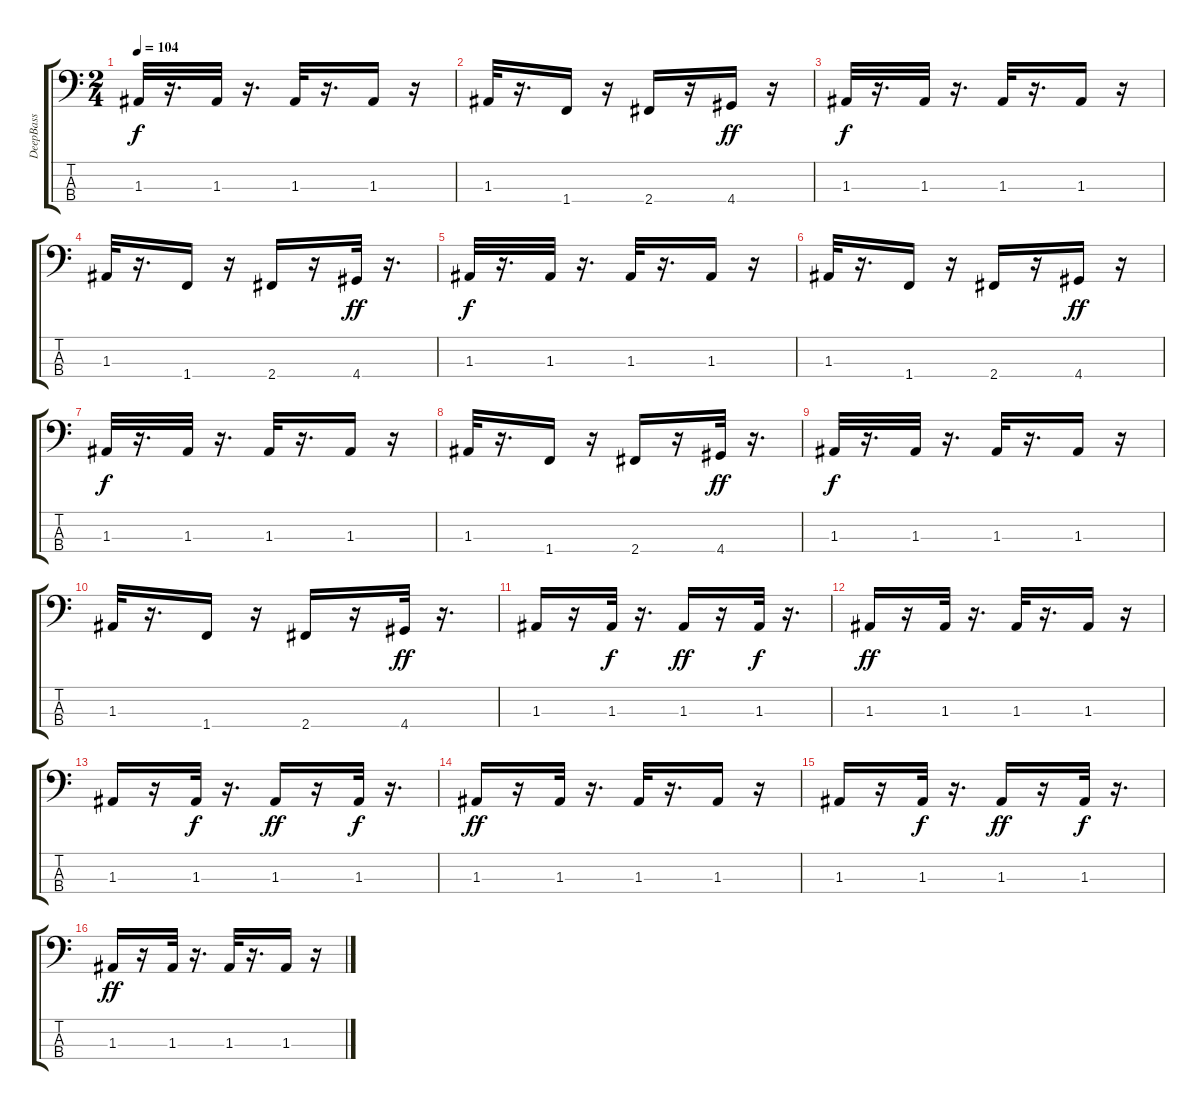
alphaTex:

\track ("DeepBass" "DeepBass") {instrument electricbassfinger}
\staff {score tabs}
\tuning (G2 D2 A1 E1) {hide}
\ts (2 4)
\tempo 104
\clef f4
\ks c
1.3.32{dy f} r.16{d} 1.3.32 r.16{d} 1.3.32 r.16{d} 1.3.16 r.16 |
1.3.32 r.16{d} 1.4.16 r.16 2.4.16 r.16 4.4.16{dy ff} r.16 |
1.3.32{dy f} r.16{d} 1.3.32 r.16{d} 1.3.32 r.16{d} 1.3.16 r.16 |
1.3.32 r.16{d} 1.4.16 r.16 2.4.16 r.16 4.4.32{dy ff} r.16{d} |
1.3.32{dy f} r.16{d} 1.3.32 r.16{d} 1.3.32 r.16{d} 1.3.16 r.16 |
1.3.32 r.16{d} 1.4.16 r.16 2.4.16 r.16 4.4.16{dy ff} r.16 |
1.3.32{dy f} r.16{d} 1.3.32 r.16{d} 1.3.32 r.16{d} 1.3.16 r.16 |
1.3.32 r.16{d} 1.4.16 r.16 2.4.16 r.16 4.4.32{dy ff} r.16{d} |
1.3.32{dy f} r.16{d} 1.3.32 r.16{d} 1.3.32 r.16{d} 1.3.16 r.16 |
1.3.32 r.16{d} 1.4.16 r.16 2.4.16 r.16 4.4.32{dy ff} r.16{d} |
1.3.16 r.16 1.3.32{dy f} r.16{d} 1.3.16{dy ff} r.16 1.3.32{dy f} r.16{d} |
1.3.16{dy ff} r.16 1.3.32 r.16{d} 1.3.32 r.16{d} 1.3.16 r.16 |
1.3.16 r.16 1.3.32{dy f} r.16{d} 1.3.16{dy ff} r.16 1.3.32{dy f} r.16{d} |
1.3.16{dy ff} r.16 1.3.32 r.16{d} 1.3.32 r.16{d} 1.3.16 r.16 |
1.3.16 r.16 1.3.32{dy f} r.16{d} 1.3.16{dy ff} r.16 1.3.32{dy f} r.16{d} |
1.3.16{dy ff} r.16 1.3.32 r.16{d} 1.3.32 r.16{d} 1.3.16 r.16
